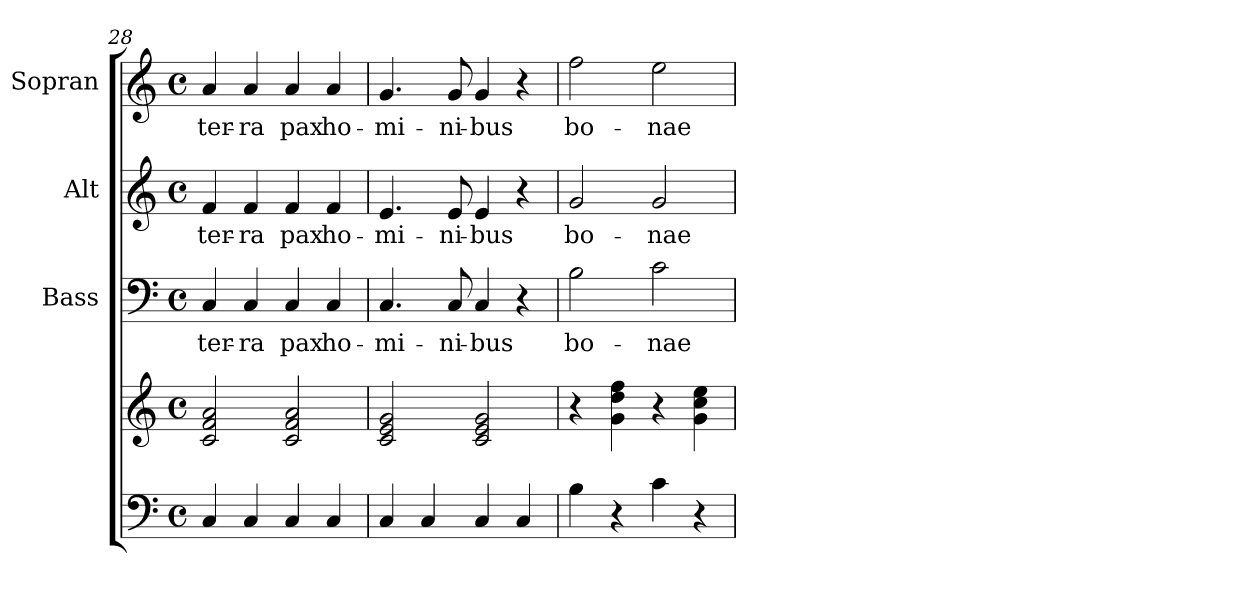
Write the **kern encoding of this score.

**kern	**kern	**kern	**text	**kern	**text	**kern	**text
*part4	*part4	*part3	*part3	*part2	*part2	*part1	*part1
*staff5	*staff4	*staff3	*staff3	*staff2	*staff2	*staff1	*staff1
*	*	*I"Bass	*	*I"Alt	*	*I"Sopran	*
*	*	*I'B.	*	*I'A.	*	*I'S.	*
*clefF4	*clefG2	*clefF4	*	*clefG2	*	*clefG2	*
*k[]	*k[]	*k[]	*	*k[]	*	*k[]	*
*C:	*C:	*C:	*	*C:	*	*C:	*
*M4/4	*M4/4	*M4/4	*	*M4/4	*	*M4/4	*
*met(c)	*met(c)	*met(c)	*	*met(c)	*	*met(c)	*
=28	=28	=28	=28	=28	=28	=28	=28
!	!	!	!LO:LY:b	!	!LO:LY:b	!	!LO:LY:b
4C/	2c/ 2f/ 2a/	4C/	ter-	4f/	ter-	4a/	ter-
!	!	!	!LO:LY:b	!	!LO:LY:b	!	!LO:LY:b
4C/	.	4C/	-ra	4f/	-ra	4a/	-ra
!	!	!	!LO:LY:b	!	!LO:LY:b	!	!LO:LY:b
4C/	2c/ 2f/ 2a/	4C/	pax	4f/	pax	4a/	pax
!	!	!	!LO:LY:b	!	!LO:LY:b	!	!LO:LY:b
4C/	.	4C/	ho-	4f/	ho-	4a/	ho-
=29	=29	=29	=29	=29	=29	=29	=29
!	!	!	!LO:LY:b	!	!LO:LY:b	!	!LO:LY:b
4C/	2c/ 2e/ 2g/	4.C/	-mi-	4.e/	-mi-	4.g/	-mi-
4C/	.	.	.	.	.	.	.
!	!	!	!LO:LY:b	!	!LO:LY:b	!	!LO:LY:b
.	.	8C/	-ni-	8e/	-ni-	8g/	-ni-
!	!	!	!LO:LY:b	!	!LO:LY:b	!	!LO:LY:b
4C/	2c/ 2e/ 2g/	4C/	-bus	4e/	-bus	4g/	-bus
4C/	.	4r	.	4r	.	4r	.
=30	=30	=30	=30	=30	=30	=30	=30
!	!	!	!LO:LY:b	!	!LO:LY:b	!	!LO:LY:b
4B\	4r	2B\	bo-	2g/	bo-	2ff\	bo-
4r	4g\ 4dd\ 4ff\	.	.	.	.	.	.
!	!	!	!LO:LY:b	!	!LO:LY:b	!	!LO:LY:b
4c\	4r	2c\	-nae	2g/	-nae	2ee\	-nae
4r	4g\ 4cc\ 4ee\	.	.	.	.	.	.
=	=	=	=	=	=	=	=
*-	*-	*-	*-	*-	*-	*-	*-
